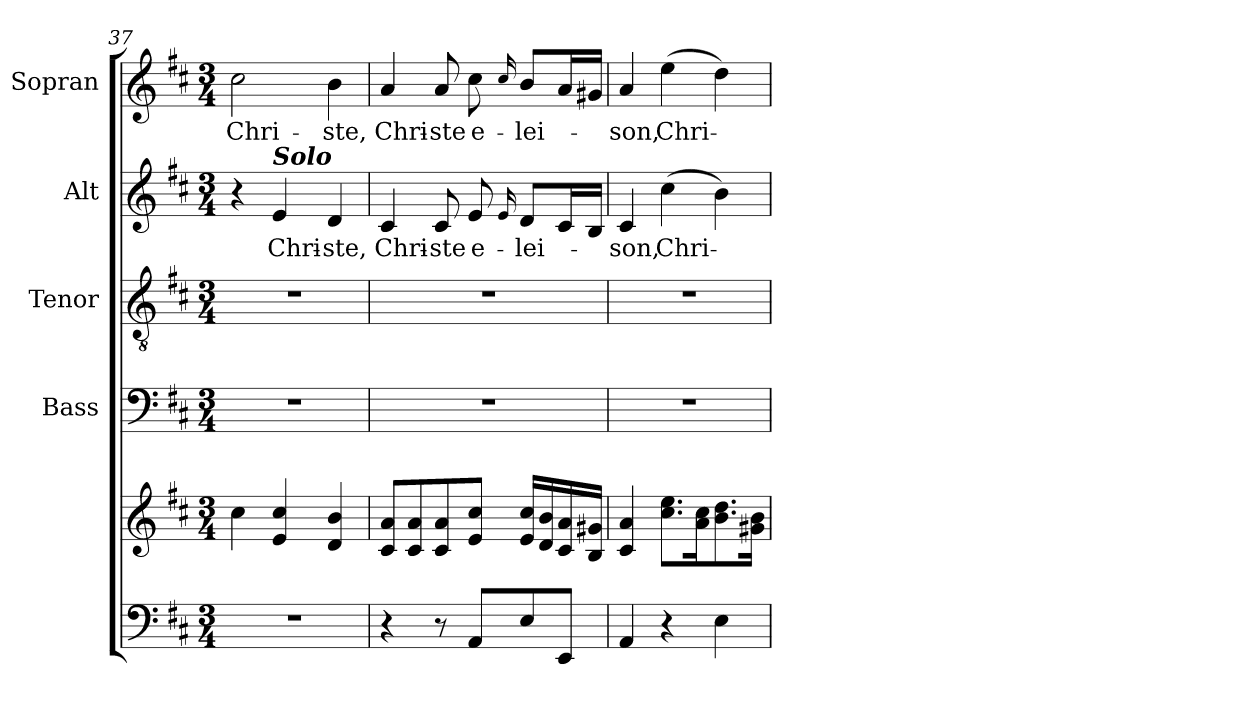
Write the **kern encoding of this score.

**kern	**kern	**kern	**kern	**kern	**text	**kern	**text
*part5	*part5	*part4	*part3	*part2	*part2	*part1	*part1
*staff6	*staff5	*staff4	*staff3	*staff2	*staff2	*staff1	*staff1
*	*	*I"Bass	*I"Tenor	*I"Alt	*	*I"Sopran	*
*	*	*I'B.	*I'T.	*I'A.	*	*I'S.	*
*clefF4	*clefG2	*clefF4	*clefGv2	*clefG2	*	*clefG2	*
*k[f#c#]	*k[f#c#]	*k[f#c#]	*k[f#c#]	*k[f#c#]	*	*k[f#c#]	*
*D:	*D:	*D:	*D:	*D:	*	*D:	*
*M3/4	*M3/4	*M3/4	*M3/4	*M3/4	*	*M3/4	*
=37	=37	=37	=37	=37	=37	=37	=37
!	!	!	!	!	!	!	!LO:LY:b
2.r	4cc#\	2.r	2.r	4r	.	2cc#\	Chri-
!	!	!	!	!LO:TX:a:Bi:t=Solo	!	!	!
!	!	!	!	!	!LO:LY:b	!	!
.	4e/ 4cc#/	.	.	4e/	Chri-	.	.
!	!	!	!	!	!LO:LY:b	!	!LO:LY:b
.	4d/ 4b/	.	.	4d/	-ste,	4b\	-ste,
=38	=38	=38	=38	=38	=38	=38	=38
!	!	!	!	!	!LO:LY:b	!	!LO:LY:b
4r	8c#/ 8a/L	2.r	2.r	4c#/	Chri-	4a/	Chri-
.	8c#/ 8a/	.	.	.	.	.	.
!	!	!	!	!	!LO:LY:b	!	!LO:LY:b
8r	8c#/ 8a/	.	.	8c#/	-ste	8a/	-ste
!	!	!	!	!	!LO:LY:b	!	!LO:LY:b
8AA/L	8e/ 8cc#/J	.	.	8e/	e-	8cc#\	e-
.	.	.	.	16qqe/	.	16qqcc#/	.
!	!	!	!	!	!LO:LY:b	!	!LO:LY:b
8E/	16e/ 16cc#/LL	.	.	8d/L	-lei-	8b/L	-lei-
.	16d/ 16b/	.	.	.	.	.	.
8EE/J	16c#/ 16a/	.	.	16c#/L	.	16a/L	.
.	16B/ 16g#X/JJ	.	.	16B/JJ	.	16g#X/JJ	.
=39	=39	=39	=39	=39	=39	=39	=39
!	!	!	!	!	!LO:LY:b	!	!LO:LY:b
4AA/	4c#/ 4a/	2.r	2.r	4c#/	-son,	4a/	-son,
!	!	!	!	!	!LO:LY:b	!	!LO:LY:b
4r	8.cc#\ 8.ee\L	.	.	(>4cc#\	Chri-	(>4ee\	Chri-
.	16a\ 16cc#\k	.	.	.	.	.	.
4E\	8.b\ 8.dd\	.	.	4b\)	.	4dd\)	.
.	16g#X\ 16b\Jk	.	.	.	.	.	.
=	=	=	=	=	=	=	=
*-	*-	*-	*-	*-	*-	*-	*-
